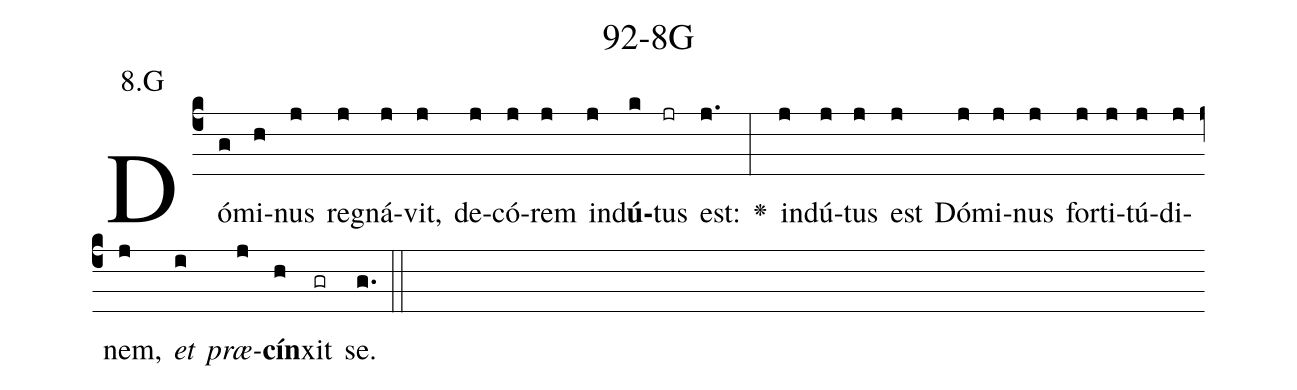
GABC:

name: 92-8G;
annotation: 8.G;
%%
(c4)Dó(g)mi(h)nus(j) re(j)gná(j)vit,(j) de(j)có(j)rem(j) ind(j)<b>ú</b>(k)tus(jr) est:(j.) <v>\greheightstar</v>(:) ind(j)ú(j)tus(j) est(j) Dó(j)mi(j)nus(j) for(j)ti(j)tú(j)di(j)nem,(j) <i>et</i>(i) <i>præ</i>(j)<b>cín</b>(h)xit(gr) se.(g.) (::)


%E(j) u(j) o(i) u(j) a(h) e.(g.) (::)
